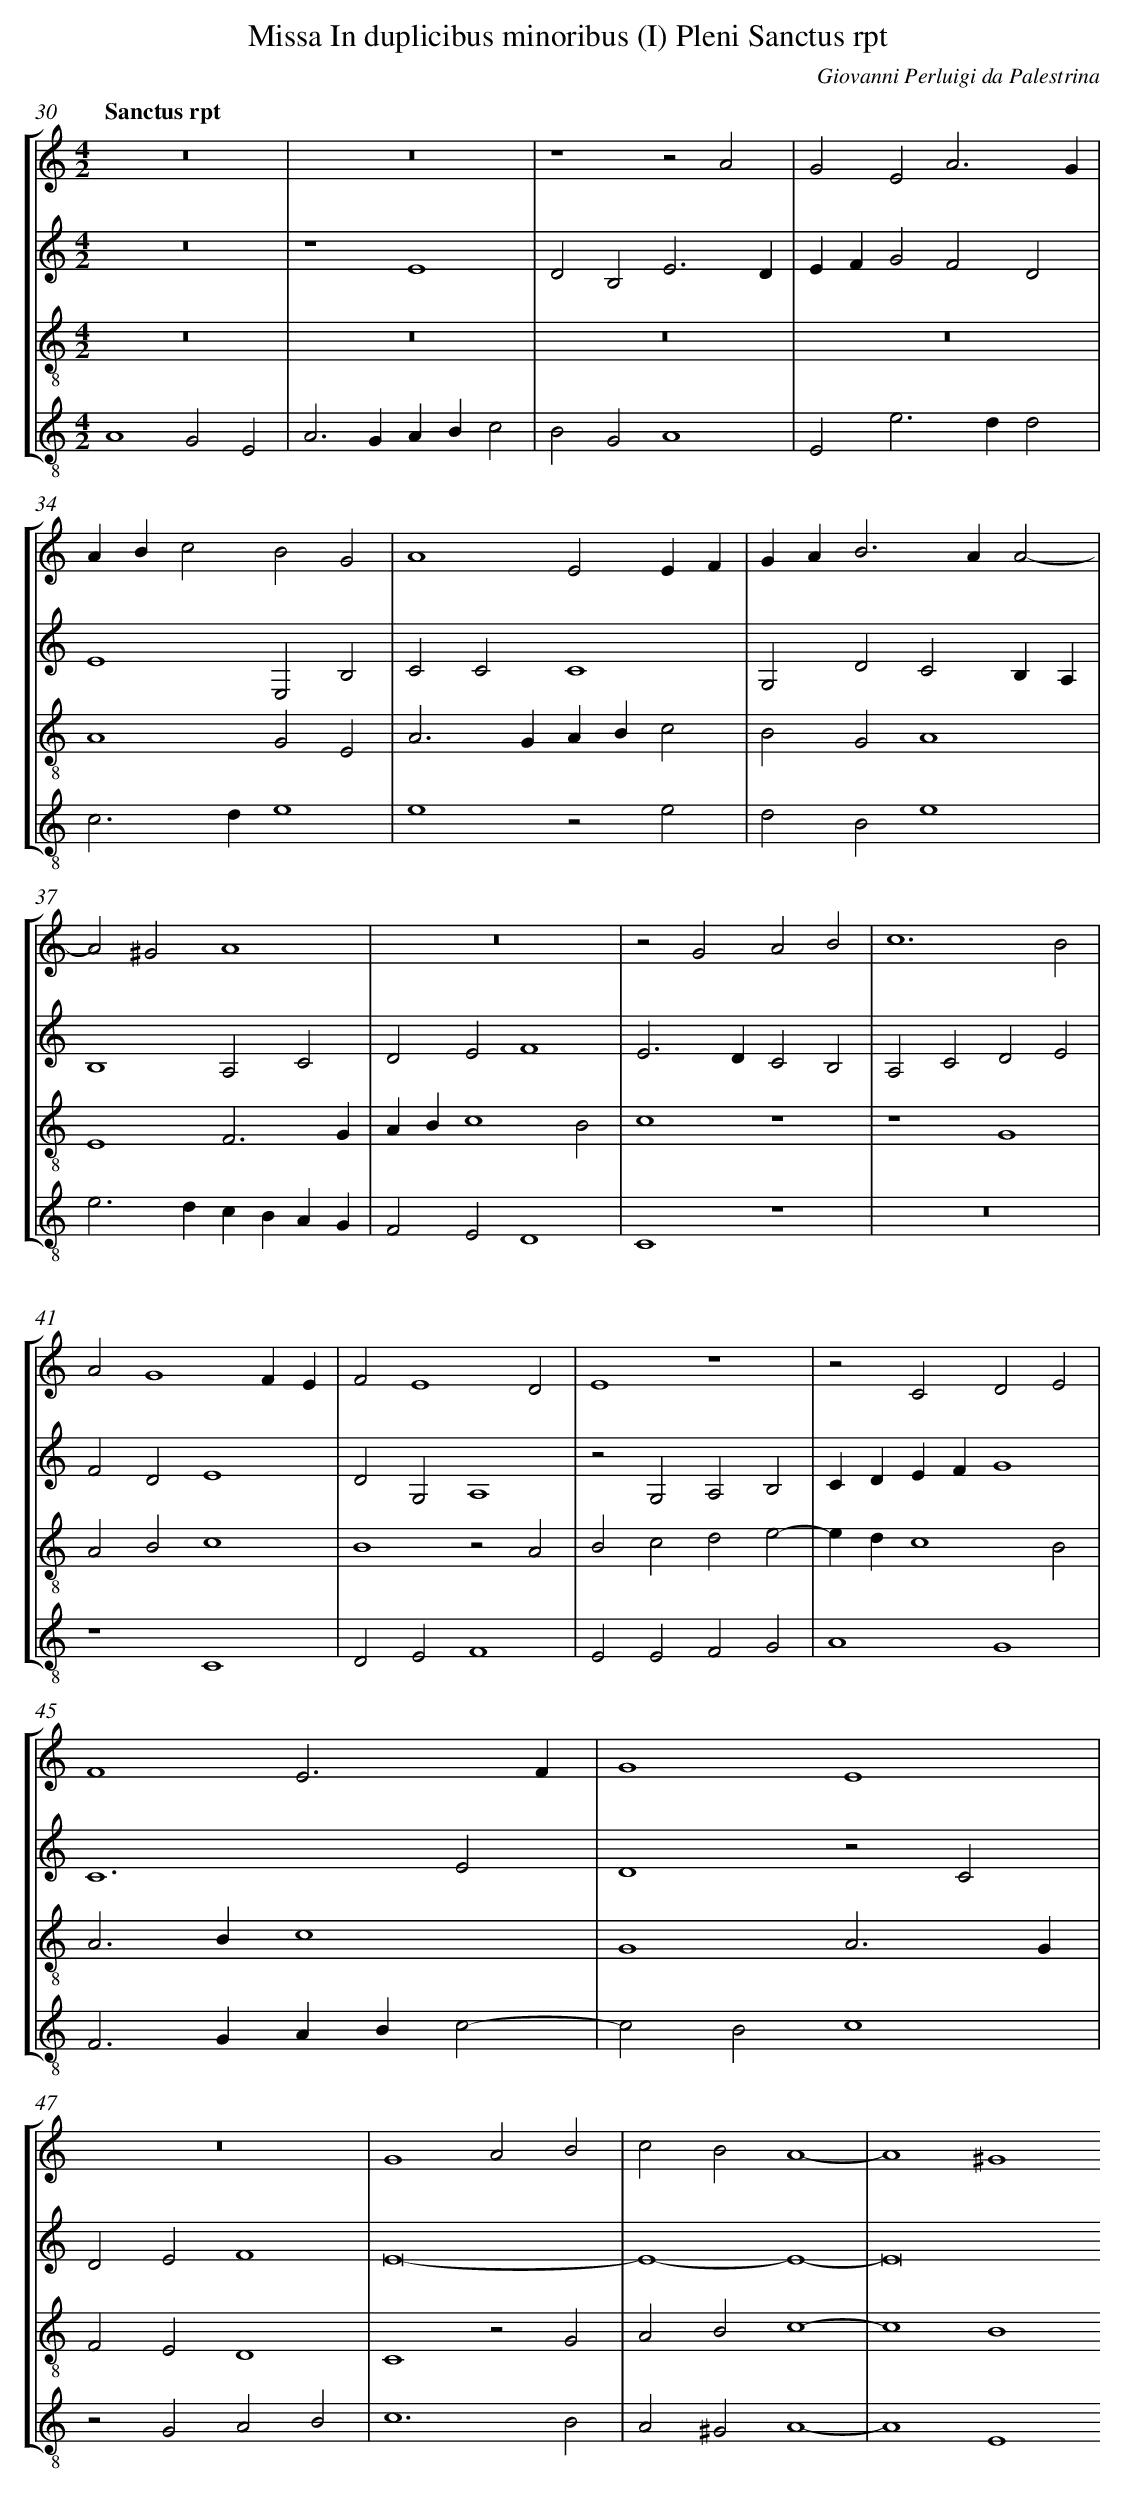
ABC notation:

X:1
T: Missa In duplicibus minoribus (I) Pleni Sanctus rpt
C: Giovanni Perluigi da Palestrina
L: 1/4
M: 4/2
Q: "Sanctus rpt"
%%staves [1 2 3 4]
V: 1 clef=treble
V: 2 clef=treble
V: 3 clef=treble-8
V: 4 clef=treble-8
K: C
[V:1] z8 |
[V:2] z8 |
[V:3] z8 |
[V:4] A4G2E2 |
[V:1] z8 |
[V:2] z4E4 |
[V:3] z8 |
[V:4] A2>G2ABc2 |
[V:1] z4z2A2 |
[V:2] D2B,2E3D |
[V:3] z8 |
[V:4] B2G2A4 |
[V:1] G2E2A3G |
[V:2] EFG2F2D2 |
[V:3] z8 |
[V:4] E2e2>d2d2 |
[V:1] ABc2B2G2 |
[V:2] E4E,2B,2 |
[V:3] A4G2E2 |
[V:4] c2>d2e4 |
[V:1] A4E2EF |
[V:2] C2C2C4 |
[V:3] A2>G2ABc2 |
[V:4] e4z2e2 |
[V:1] GA2<B2AA2- |
[V:2] G,2D2C2B,A, |
[V:3] B2G2A4 |
[V:4] d2B2e4 |
[V:1] A2^G2A4 |
[V:2] B,4A,2C2 |
[V:3] E4F3G |
[V:4] e2>d2cBAG |
[V:1] z8 |
[V:2] D2E2F4 |
[V:3] ABc4B2 |
[V:4] F2E2D4 |
[V:1] z2G2A2B2 |
[V:2] E2>D2C2B,2 |
[V:3] c4z4 |
[V:4] C4z4 |
[V:1] c6B2 |
[V:2] A,2C2D2E2 |
[V:3] z4G4 |
[V:4] z8 |
[V:1] A2G4FE |
[V:2] F2D2E4 |
[V:3] A2B2c4 |
[V:4] z4C4 |
[V:1] F2E4D2 |
[V:2] D2G,2A,4 |
[V:3] B4z2A2 |
[V:4] D2E2F4 |
[V:1] E4z4 |
[V:2] z2G,2A,2B,2 |
[V:3] B2c2d2e2- |
[V:4] E2E2F2G2 |
[V:1] z2C2D2E2 |
[V:2] CDEFG4 |
[V:3] edc4B2 |
[V:4] A4G4 |
[V:1] F4E3F |
[V:2] C6E2 |
[V:3] A2>B2c4 |
[V:4] F2>G2ABc2- |
[V:1] G4E4 |
[V:2] D4z2C2 |
[V:3] G4A3G |
[V:4] c2B2c4 |
[V:1] z8 |
[V:2] D2E2F4 |
[V:3] F2E2D4 |
[V:4] z2G2A2B2 |
[V:1] G4A2B2 |
[V:2] E8- |
[V:3] C4z2G2 |
[V:4] c6B2 |
[V:1] c2B2A4- |
[V:2] E4-E4- |
[V:3] A2B2c4- |
[V:4] A2^G2A4- |
[V:1] A4^G4
[V:2] E8
[V:3] c4B4
[V:4] A4E4
